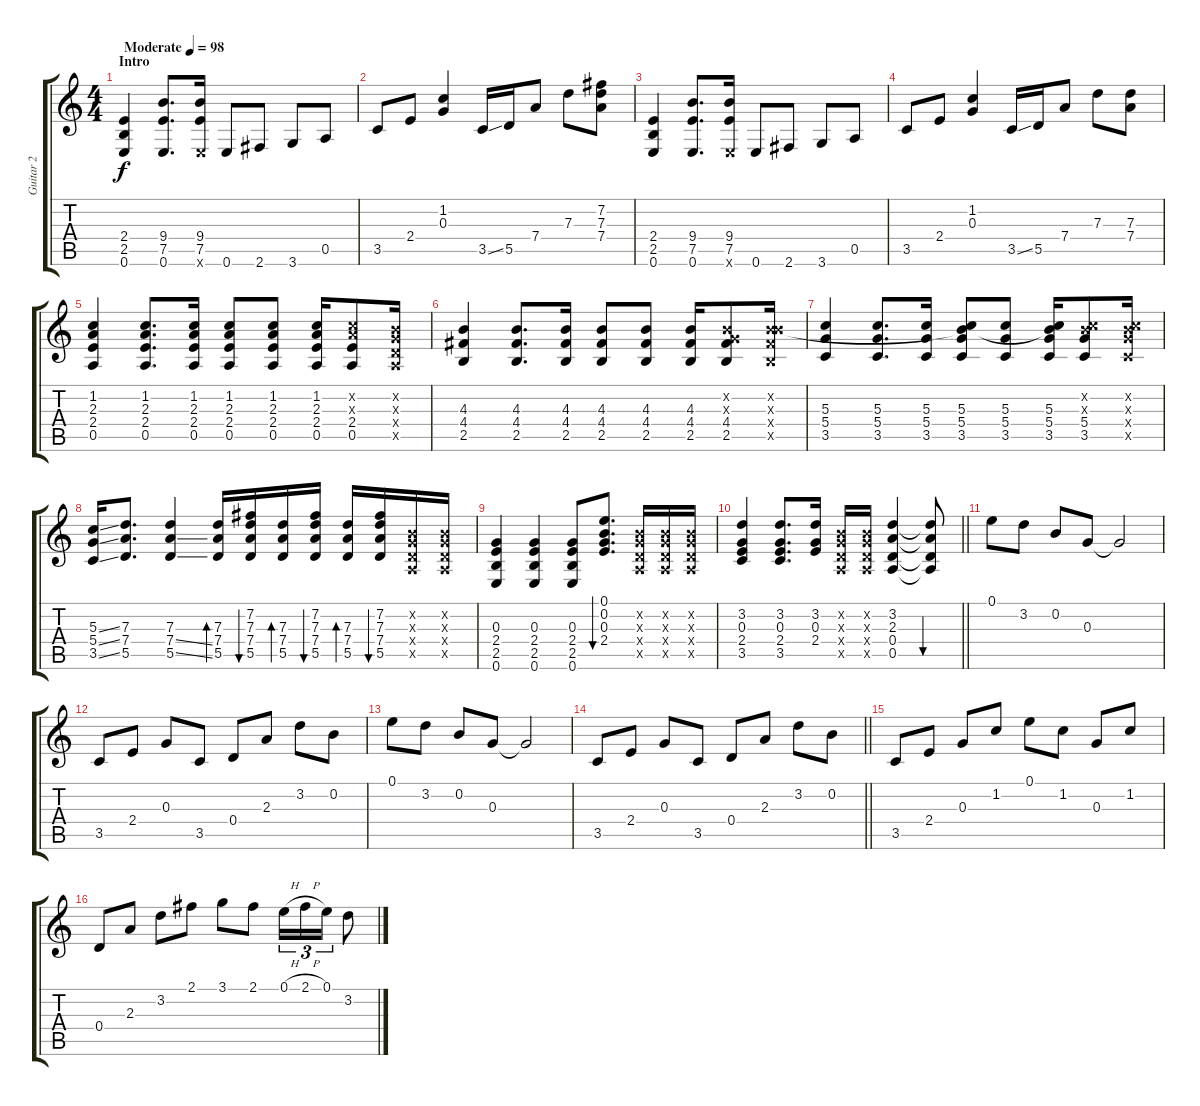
\track ("Guitar 2" "Guitar 2") {instrument overdrivenguitar}
\staff {score tabs}
\tuning (E4 B3 G3 D3 A2 E2) {hide}
\ts (4 4)
\section ("" "Intro")
\tempo (98 "Moderate")
\clef g2
\ks c
(2.4 2.5 0.6).4{dy f instrument overdrivenguitar} (9.4 7.5 0.6).8{d} (9.4 7.5 0.6{x}).16 0.6.8 2.6.8 3.6.8 0.5.8 |
3.5.8 2.4.8 (1.2 0.3).4 3.5{ss}.16 5.5.16 7.4.8 7.3.8 (7.2 7.3 7.4).8 |
(2.4 2.5 0.6).4 (9.4 7.5 0.6).8{d} (9.4 7.5 0.6{x}).16 0.6.8 2.6.8 3.6.8 0.5.8 |
3.5.8 2.4.8 (1.2 0.3).4 3.5{ss}.16 5.5.16 7.4.8 7.3.8 (7.3 7.4).8 |
(1.2 2.3 2.4 0.5).4 (1.2 2.3 2.4 0.5).8{d} (1.2 2.3 2.4 0.5).16 (1.2 2.3 2.4 0.5).8 (1.2 2.3 2.4 0.5).8 (1.2 2.3 2.4 0.5).16 (1.2{x} 2.3{x} 2.4 0.5).8 (0.2{x} 0.3{x} 0.4{x} 0.5{x}).16 |
(4.3 4.4 2.5).4 (4.3 4.4 2.5).8{d} (4.3 4.4 2.5).16 (4.3 4.4 2.5).8 (4.3 4.4 2.5).8 (4.3 4.4 2.5).16 (0.2{x} 0.3{x} 4.4 2.5).8 (0.2{x} 4.3{x} 4.4{x} 2.5{x}).16 |
(5.3 5.4 3.5).4 (5.3 5.4 3.5).8{d} (5.3 5.4 3.5).16 (0.2{t} 5.3 5.4 3.5).8 (5.3 5.4 3.5).8 (0.2{t} 5.3 5.4 3.5).16 (0.2{x} 5.3{x} 5.4 3.5).8 (0.2{x} 5.3{x} 5.4{x} 3.5{x}).16 |
(5.3{ss} 5.4{ss} 3.5{ss}).16 (7.3 7.4 5.5).8{d} (7.3 7.4{ss} 5.5{ss}).4 (7.3 7.4 5.5).16{bd 60} (7.2 7.3 7.4 5.5).16{bu 60} (7.3 7.4 5.5).16{bd 60} (7.2 7.3 7.4 5.5).16{bu 60} (7.3 7.4 5.5).16{bd 60} (7.2 7.3 7.4 5.5).16{bu 60} (0.2{x} 0.3{x} 0.4{x} 0.5{x}).16 (0.2{x} 0.3{x} 0.4{x} 0.5{x}).16 |
(0.3 2.4 2.5 0.6).4 (0.3 2.4 2.5 0.6).4 (0.3 2.4 2.5 0.6).8 (0.1 0.2 0.3 2.4).8{d bu 60} (0.2{x} 0.3{x} 0.4{x} 0.5{x}).16 (0.2{x} 0.3{x} 0.4{x} 0.5{x}).16 (0.2{x} 0.3{x} 0.4{x} 0.5{x}).16 |
\barLineRight lightlight
(3.2 0.3 2.4 3.5).4 (3.2 0.3 2.4 3.5).8{d} (3.2 0.3 2.4).16 (0.2{x} 0.3{x} 0.4{x} 0.5{x}).16 (0.2{x} 0.3{x} 0.4{x} 0.5{x}).16 (3.2 2.3 0.4 0.5).4 (3.2{t} 2.3{t} 0.4{t} 0.5{t}).8{bu 60} |
\section ("" "")
0.1.8{instrument electricguitarclean} 3.2.8 0.2.8 0.3.8 0.3{t}.2 |
3.5.8 2.4.8 0.3.8 3.5.8 0.4.8 2.3.8 3.2.8 0.2.8 |
0.1.8 3.2.8 0.2.8 0.3.8 0.3{t}.2 |
\barLineRight lightlight
3.5.8 2.4.8 0.3.8 3.5.8 0.4.8 2.3.8 3.2.8 0.2.8 |
\section ("" "")
3.5.8 2.4.8 0.3.8 1.2.8 0.1.8 1.2.8 0.3.8 1.2.8 |
0.4.8 2.3.8 3.2.8 2.1.8 3.1.8 2.1.8 0.1{h}.16{tu (3 2)} 2.1{h}.16{tu (3 2)} 0.1.16{tu (3 2)} 3.2.8
